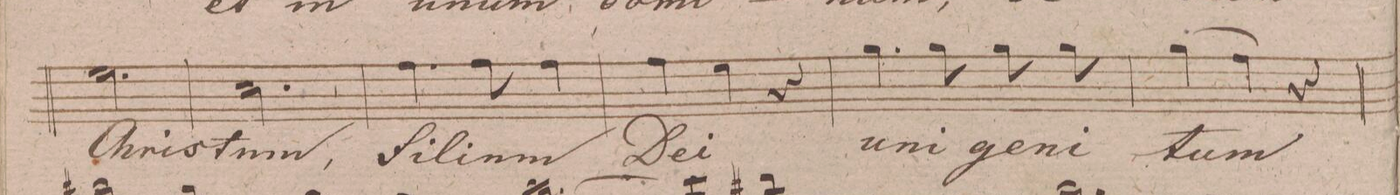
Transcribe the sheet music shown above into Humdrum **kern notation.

**kern	**text	**dynam
*I"Alto.	*	*
*clefC3	*	*
*k[f#]	*	*
*M3/4	*	*
2.f#\	Chri-	.
=34	=34	=34
2.d\	-stum,	.
=35	=35	=35
4.g\	fi-	.
8g\	-li-	.
4g\	-um	.
=36	=36	=36
4g\	De-	.
4f#\	-i	.
4r	.	.
=37	=37	=37
4.a\	u-	.
8a\	-ni-	.
8a\	-ge-	.
8a\	-ni-	.
=38	=38	=38
(>4a\	-tum	.
4g\)	.	.
4r	.	.
=39	=39	=39
*-	*-	*-
